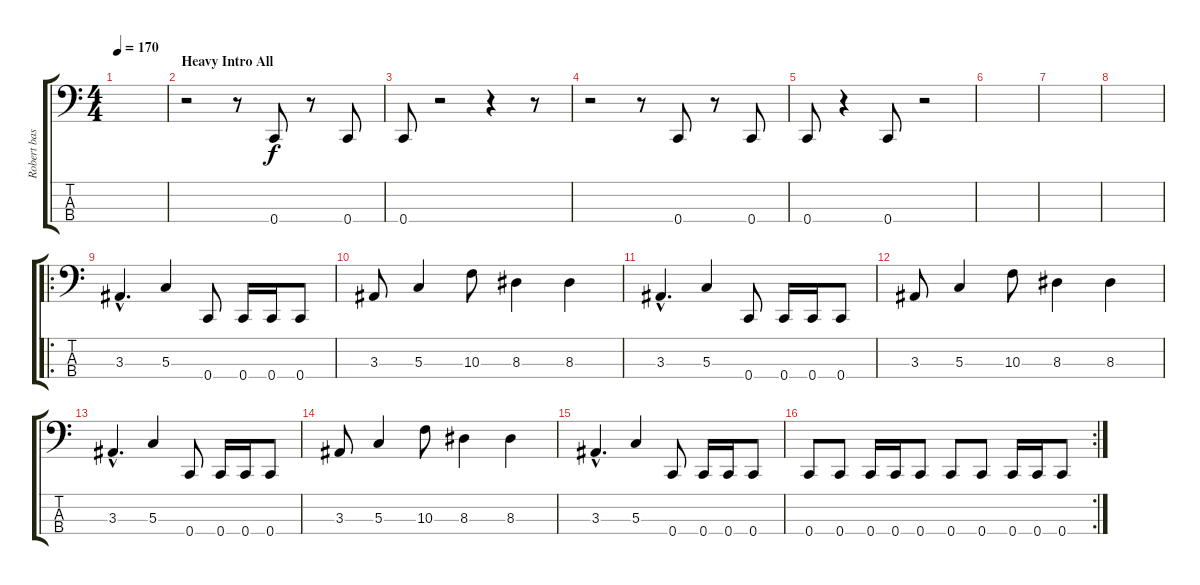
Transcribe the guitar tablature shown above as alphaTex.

\track ("Robert bass" "Robert bas") {instrument electricbassfinger}
\staff {score tabs}
\tuning (F2 C2 G1 C1) {hide}
\ts (4 4)
\tempo 170
\clef f4
\ks c
|
\section ("" "Heavy Intro All")
r.2 r.8 0.4.8{dy f} r.8 0.4.8 |
0.4.8 r.2 r.4 r.8 |
r.2 r.8 0.4.8 r.8 0.4.8 |
0.4.8 r.4 0.4.8 r.2 |
|
|
|
\ro
3.3{hac}.4{d} 5.3.4 0.4.8 0.4.16 0.4.16 0.4.8 |
3.3.8 5.3.4 10.3.8 8.3.4 8.3.4 |
3.3{hac}.4{d} 5.3.4 0.4.8 0.4.16 0.4.16 0.4.8 |
3.3.8 5.3.4 10.3.8 8.3.4 8.3.4 |
3.3{hac}.4{d} 5.3.4 0.4.8 0.4.16 0.4.16 0.4.8 |
3.3.8 5.3.4 10.3.8 8.3.4 8.3.4 |
3.3{hac}.4{d} 5.3.4 0.4.8 0.4.16 0.4.16 0.4.8 |
\rc 2
0.4.8 0.4.8 0.4.16 0.4.16 0.4.8 0.4.8 0.4.8 0.4.16 0.4.16 0.4.8
